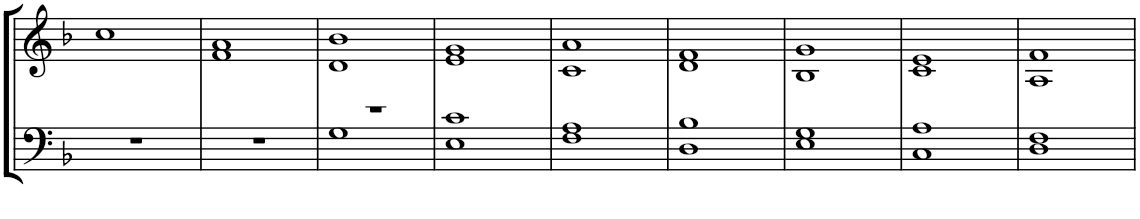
**kern	**kern
*part1	*part1
*staff2	*staff1
*I"Piano	*
*I'Pno.	*
!!LO:PB:g=z
*clefF4	*clefG2
*k[b-]	*k[b-]
*M4/4	*M4/4
*met(c)	*met(c)
=10	=10
1r	1cc
=11	=11
*	*^
1r	1a	1f
=12	=12	=12
*^	*	*
1r	1G	1b-	1d
=13	=13	=13	=13
1c	1E	1g	1e
=14	=14	=14	=14
1A	1F	1a	1c
=15	=15	=15	=15
1B-	1D	1f	1d
=16	=16	=16	=16
1G	1E	1g	1B-
=17	=17	=17	=17
1A	1C	1e	1c
=18	=18	=18	=18
1F	1D	1f	1A
*v	*v	*	*
*	*v	*v
=	=
*-	*-
